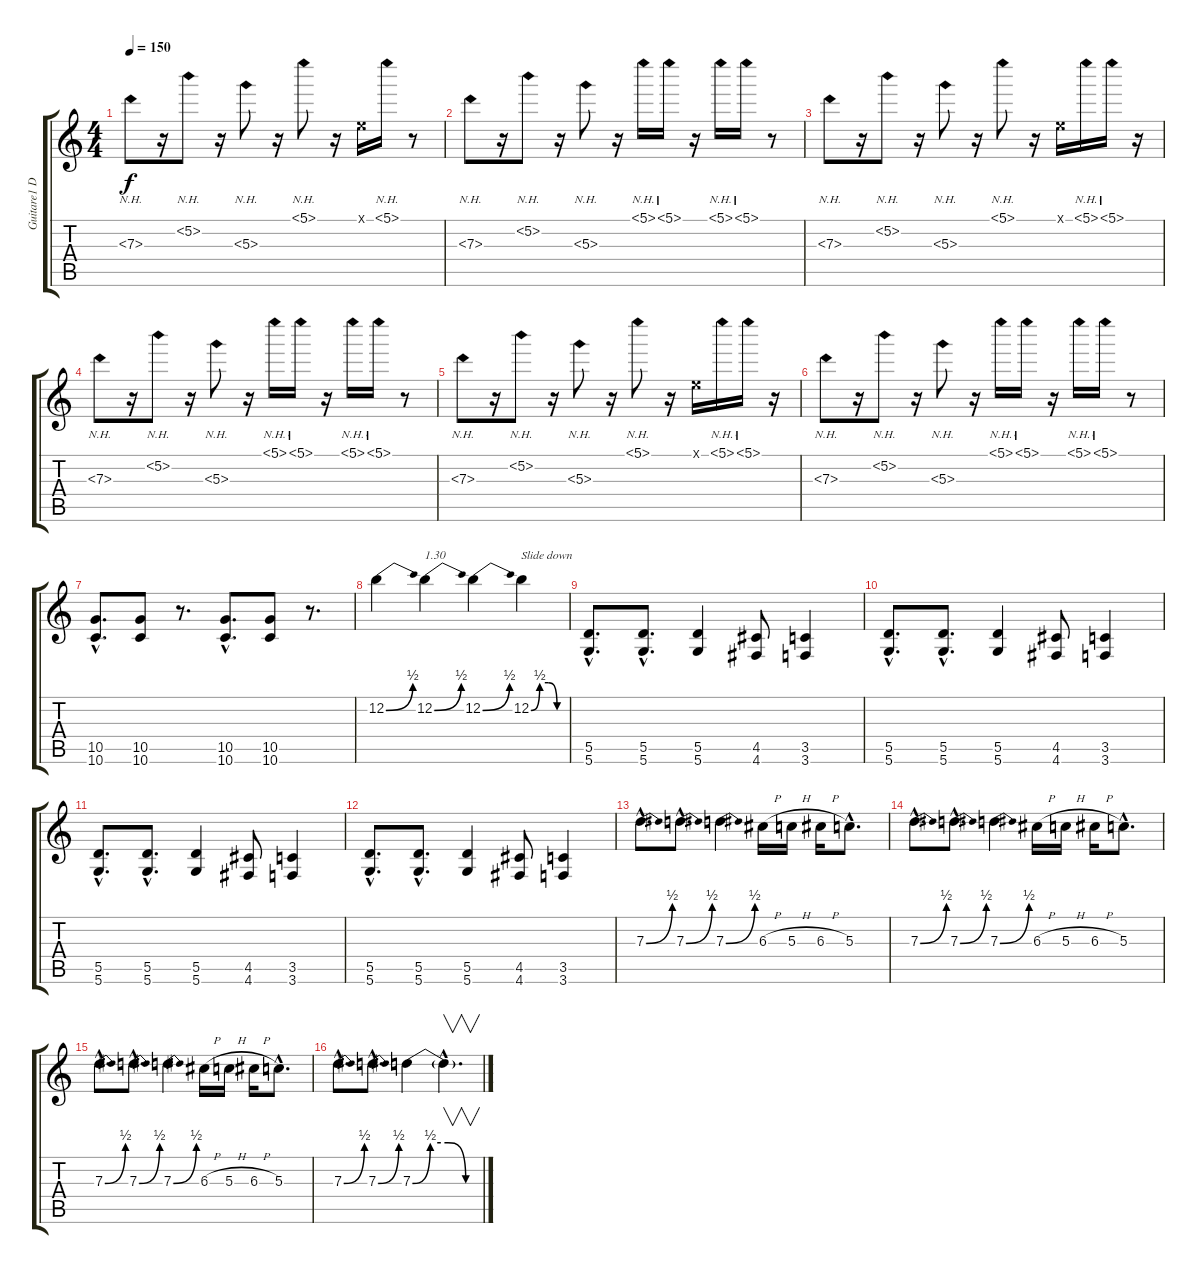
\track ("Guitare1 Dr-D" "Guitare1 D") {instrument overdrivenguitar}
\staff {score tabs}
\tuning (E4 B3 G3 D3 A2 D2) {hide}
\ts (4 4)
\tempo 150
\clef g2
\ks c
7.3{nh}.8{dy f} r.16 5.2{nh}.8 r.16 5.3{nh}.8 r.16 5.1{nh}.8 r.16 0.1{x}.16 5.1{nh}.16 r.8 |
7.3{nh}.8 r.16 5.2{nh}.8 r.16 5.3{nh}.8 r.16 5.1{nh}.16 5.1{nh}.16 r.16 5.1{nh}.16 5.1{nh}.16 r.8 |
7.3{nh}.8 r.16 5.2{nh}.8 r.16 5.3{nh}.8 r.16 5.1{nh}.8 r.16 0.1{x}.16 5.1{nh}.16 5.1{nh}.16 r.16 |
7.3{nh}.8 r.16 5.2{nh}.8 r.16 5.3{nh}.8 r.16 5.1{nh}.16 5.1{nh}.16 r.16 5.1{nh}.16 5.1{nh}.16 r.8 |
7.3{nh}.8 r.16 5.2{nh}.8 r.16 5.3{nh}.8 r.16 5.1{nh}.8 r.16 0.1{x}.16 5.1{nh}.16 5.1{nh}.16 r.16 |
7.3{nh}.8 r.16 5.2{nh}.8 r.16 5.3{nh}.8 r.16 5.1{nh}.16 5.1{nh}.16 r.16 5.1{nh}.16 5.1{nh}.16 r.8 |
(10.5{hac} 10.6{hac}).8{d} (10.5 10.6).8 r.8{d} (10.5{hac} 10.6{hac}).8{d} (10.5 10.6).8 r.8{d} |
12.2{be (bend 0 0 60 2)}.4 12.2{be (bend 0 0 60 2)}.4{txt "1.30"} 12.2{be (bend 0 0 60 2)}.4 12.2{be (custom 0 0 15 2 30 2 45 0 60 0)}.4{txt "Slide down"} |
(5.5{hac} 5.6{hac}).8{d} (5.5{hac} 5.6{hac}).8{d} (5.5 5.6).4 (4.5 4.6).8 (3.5 3.6).4 |
(5.5{hac} 5.6{hac}).8{d} (5.5{hac} 5.6{hac}).8{d} (5.5 5.6).4 (4.5 4.6).8 (3.5 3.6).4 |
(5.5{hac} 5.6{hac}).8{d} (5.5{hac} 5.6{hac}).8{d} (5.5 5.6).4 (4.5 4.6).8 (3.5 3.6).4 |
(5.5{hac} 5.6{hac}).8{d} (5.5{hac} 5.6{hac}).8{d} (5.5 5.6).4 (4.5 4.6).8 (3.5 3.6).4 |
7.3{be (bend 0 0 60 2) hac}.8{d} 7.3{be (bend 0 0 60 2) hac}.8{d} 7.3{be (bend 0 0 60 2)}.4 6.3{h}.16 5.3{h}.16 6.3{h}.16 5.3{hac}.8{d} |
7.3{be (bend 0 0 60 2) hac}.8{d} 7.3{be (bend 0 0 60 2) hac}.8{d} 7.3{be (bend 0 0 60 2)}.4 6.3{h}.16 5.3{h}.16 6.3{h}.16 5.3{hac}.8{d} |
7.3{be (bend 0 0 60 2) hac}.8{d} 7.3{be (bend 0 0 60 2) hac}.8{d} 7.3{be (bend 0 0 60 2)}.4 6.3{h}.16 5.3{h}.16 6.3{h}.16 5.3{hac}.8{d} |
7.3{be (bend 0 0 60 2) hac}.8{d} 7.3{be (bend 0 0 60 2) hac}.8{d} 7.3{be (custom 0 0 15 2 30 2 45 0 60 0)}.4 7.3{hac t}.4{v d}
